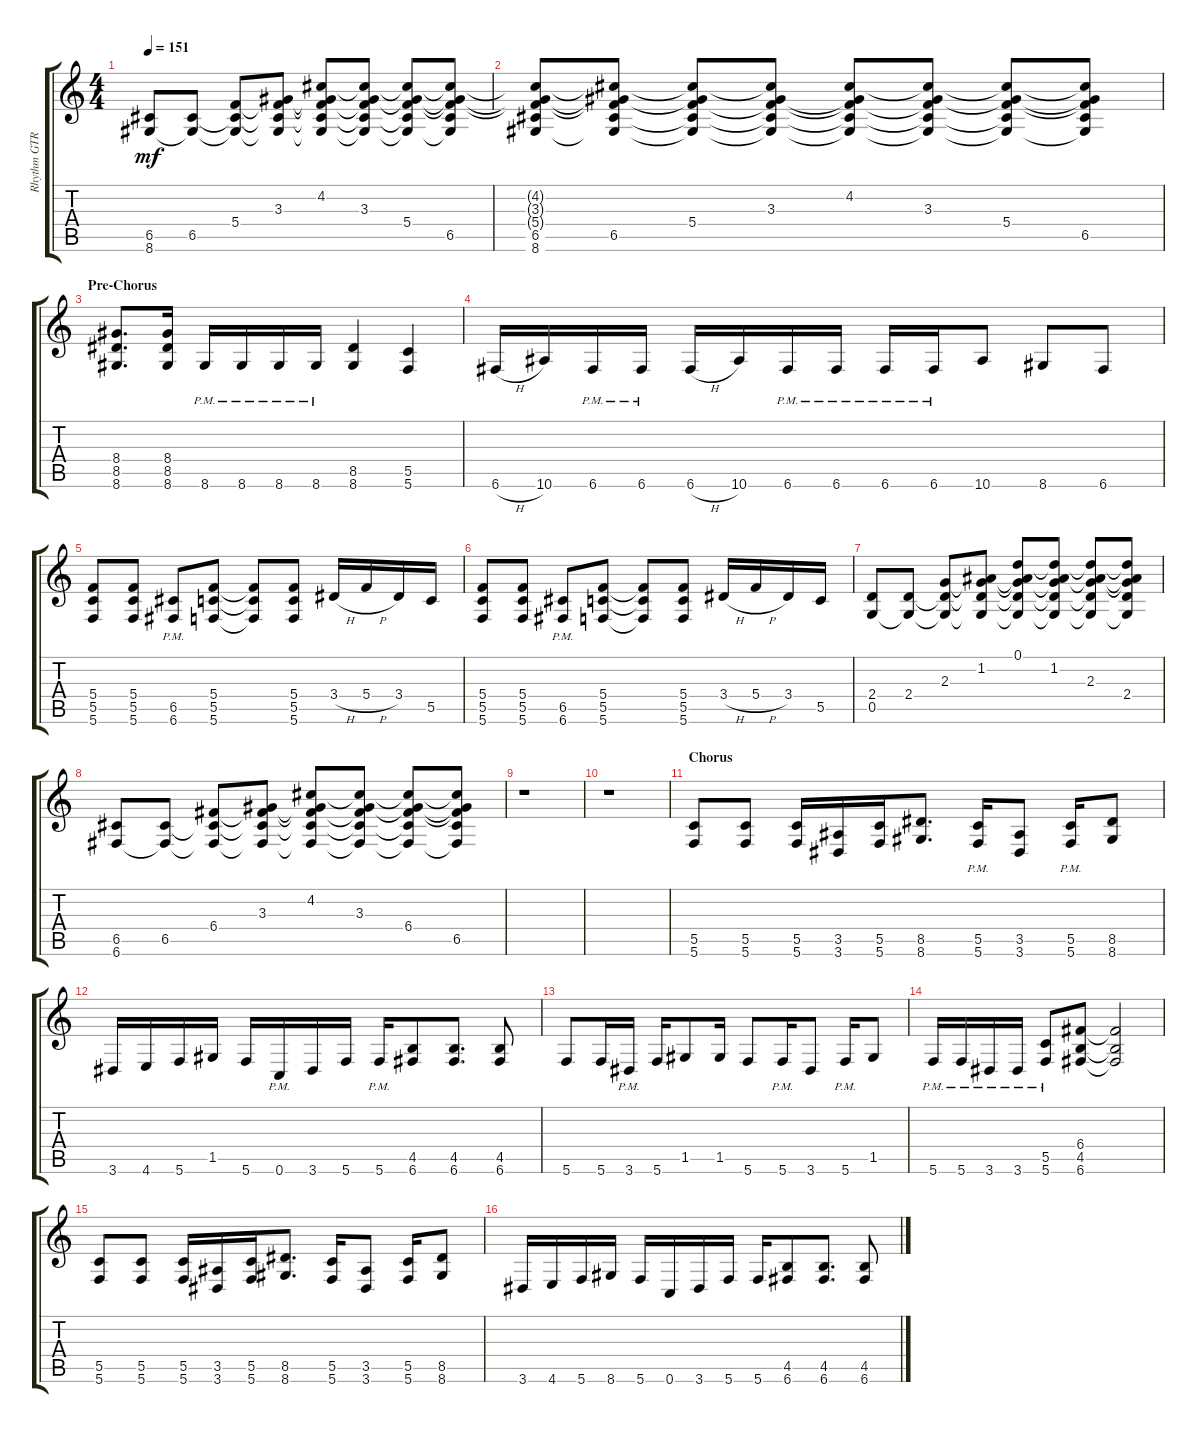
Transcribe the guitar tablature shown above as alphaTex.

\track ("Rhythm GTR 2" "Rhythm GTR") {instrument distortionguitar}
\staff {score tabs}
\tuning (D4 A3 F3 C3 G2 C2) {hide}
\ts (4 4)
\tempo 151
\clef g2
\ks aminor
(6.5 8.6).8{dy mf} (6.5 8.6{t}).8 (5.4 6.5{t} 8.6{t}).8 (3.3 5.4{t} 6.5{t} 8.6{t}).8 (4.2 3.3{t} 5.4{t} 6.5{t} 8.6{t}).8 (4.2{t} 3.3 5.4{t} 6.5{t} 8.6{t}).8 (4.2{t} 3.3{t} 5.4 6.5{t} 8.6{t}).8 (4.2{t} 3.3{t} 5.4{t} 6.5 8.6{t}).8 |
(4.2{t} 3.3{t} 5.4{t} 6.5 8.6).8 (4.2{t} 3.3{t} 5.4{t} 6.5 8.6{t}).8 (4.2{t} 3.3{t} 5.4 6.5{t} 8.6{t}).8 (4.2{t} 3.3 5.4{t} 6.5{t} 8.6{t}).8 (4.2 3.3{t} 5.4{t} 6.5{t} 8.6{t}).8 (4.2{t} 3.3 5.4{t} 6.5{t} 8.6{t}).8 (4.2{t} 3.3{t} 5.4 6.5{t} 8.6{t}).8 (4.2{t} 3.3{t} 5.4{t} 6.5 8.6{t}).8 |
\section ("" "Pre-Chorus")
(8.4 8.5 8.6).8{d} (8.4 8.5 8.6).16 8.6{pm}.16 8.6{pm}.16 8.6{pm}.16 8.6{pm}.16 (8.5 8.6).4 (5.5 5.6).4 |
6.6{h}.16 10.6.16 6.6{pm}.16 6.6{pm}.16 6.6{h}.16 10.6.16 6.6{pm}.16 6.6{pm}.16 6.6{pm}.16 6.6{pm}.16 10.6.8 8.6.8 6.6.8 |
(5.4 5.5 5.6).8 (5.4 5.5 5.6).8 (6.5{pm} 6.6{pm}).8 (5.4 5.5 5.6).8 (5.4{t} 5.5{t} 5.6{t}).8 (5.4 5.5 5.6).8 3.4{h}.16 5.4{h}.16 3.4.16 5.5.16 |
(5.4 5.5 5.6).8 (5.4 5.5 5.6).8 (6.5{pm} 6.6{pm}).8 (5.4 5.5 5.6).8 (5.4{t} 5.5{t} 5.6{t}).8 (5.4 5.5 5.6).8 3.4{h}.16 5.4{h}.16 3.4.16 5.5.16 |
(2.4 0.5).8 (2.4 0.5{t}).8 (2.3 2.4{t} 0.5{t}).8 (1.2 2.3{t} 2.4{t} 0.5{t}).8 (0.1 1.2{t} 2.3{t} 2.4{t} 0.5{t}).8 (0.1{t} 1.2 2.3{t} 2.4{t} 0.5{t}).8 (0.1{t} 1.2{t} 2.3 2.4{t} 0.5{t}).8 (0.1{t} 1.2{t} 2.3{t} 2.4 0.5{t}).8 |
(6.5 6.6).8 (6.5 6.6{t}).8 (6.4 6.5{t} 6.6{t}).8 (3.3 6.4{t} 6.5{t} 6.6{t}).8 (4.2 3.3{t} 6.4{t} 6.5{t} 6.6{t}).8 (4.2{t} 3.3 6.4{t} 6.5{t} 6.6{t}).8 (4.2{t} 3.3{t} 6.4 6.5{t} 6.6{t}).8 (4.2{t} 3.3{t} 6.4{t} 6.5 6.6{t}).8 |
r.1 |
r.1 |
\section ("" "Chorus")
(5.5 5.6).8 (5.5 5.6).8 (5.5 5.6).16 (3.5 3.6).16 (5.5 5.6).16 (8.5 8.6).8{d} (5.5{pm} 5.6{pm}).16 (3.5 3.6).8 (5.5{pm} 5.6{pm}).16 (8.5 8.6).8 |
3.6.16 4.6.16 5.6.16 1.5.16 5.6.16 0.6{pm}.16 3.6.16 5.6.16 5.6{pm}.16 (4.5 6.6).8 (4.5 6.6).8{d} (4.5 6.6).8 |
5.6.8 5.6.16 3.6{pm}.16 5.6.16 1.5.8 1.5.16 5.6.8 5.6{pm}.16 3.6.8 5.6{pm}.16 1.5.8 |
5.6{pm}.16 5.6{pm}.16 3.6{pm}.16 3.6{pm}.16 (5.5{pm} 5.6{pm}).8 (6.4 4.5 6.6).8 (6.4{t} 4.5{t} 6.6{t}).2 |
(5.5 5.6).8 (5.5 5.6).8 (5.5 5.6).16 (3.5 3.6).16 (5.5 5.6).16 (8.5 8.6).8{d} (5.5 5.6).16 (3.5 3.6).8 (5.5 5.6).16 (8.5 8.6).8 |
3.6.16 4.6.16 5.6.16 8.6.16 5.6.16 0.6.16 3.6.16 5.6.16 5.6.16 (4.5 6.6).8 (4.5 6.6).8{d} (4.5 6.6).8
